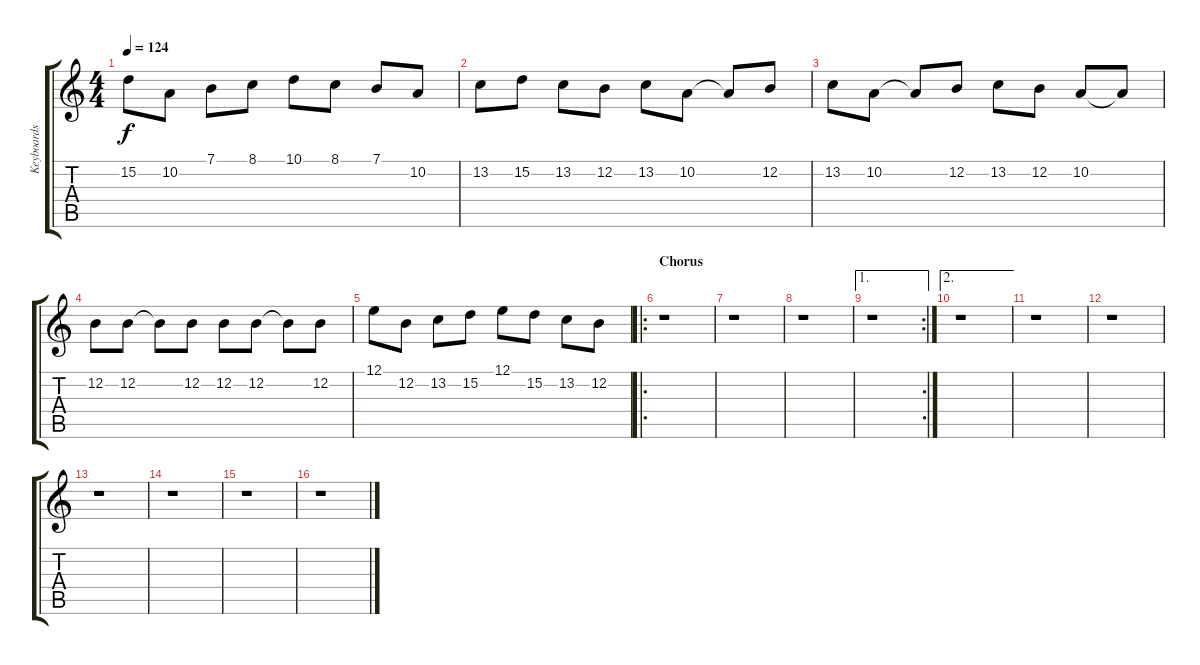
\track ("Keyboards 2" "Keyboards ") {instrument pad3polysynth}
\staff {score tabs}
\tuning (E4 B3 G3 D3 A2 E2) {hide}
\ts (4 4)
\tempo 124
\clef g2
\ks c
15.2{t}.8{dy f} 10.2.8 7.1.8 8.1.8 10.1.8 8.1.8 7.1.8 10.2.8 |
13.2.8 15.2.8 13.2.8 12.2.8 13.2.8 10.2.8 10.2{t}.8 12.2.8 |
13.2.8 10.2.8 10.2{t}.8 12.2.8 13.2.8 12.2.8 10.2.8 10.2{t}.8 |
12.2.8 12.2.8 12.2{t}.8 12.2.8 12.2.8 12.2.8 12.2{t}.8 12.2.8 |
12.1.8 12.2.8 13.2.8 15.2.8 12.1.8 15.2.8 13.2.8 12.2.8 |
\ro
\section ("" "Chorus")
r.1 |
r.1 |
r.1 |
\ae 1
\rc 2
r.1 |
\ae 2
r.1 |
r.1 |
r.1 |
r.1 |
r.1 |
r.1 |
r.1
